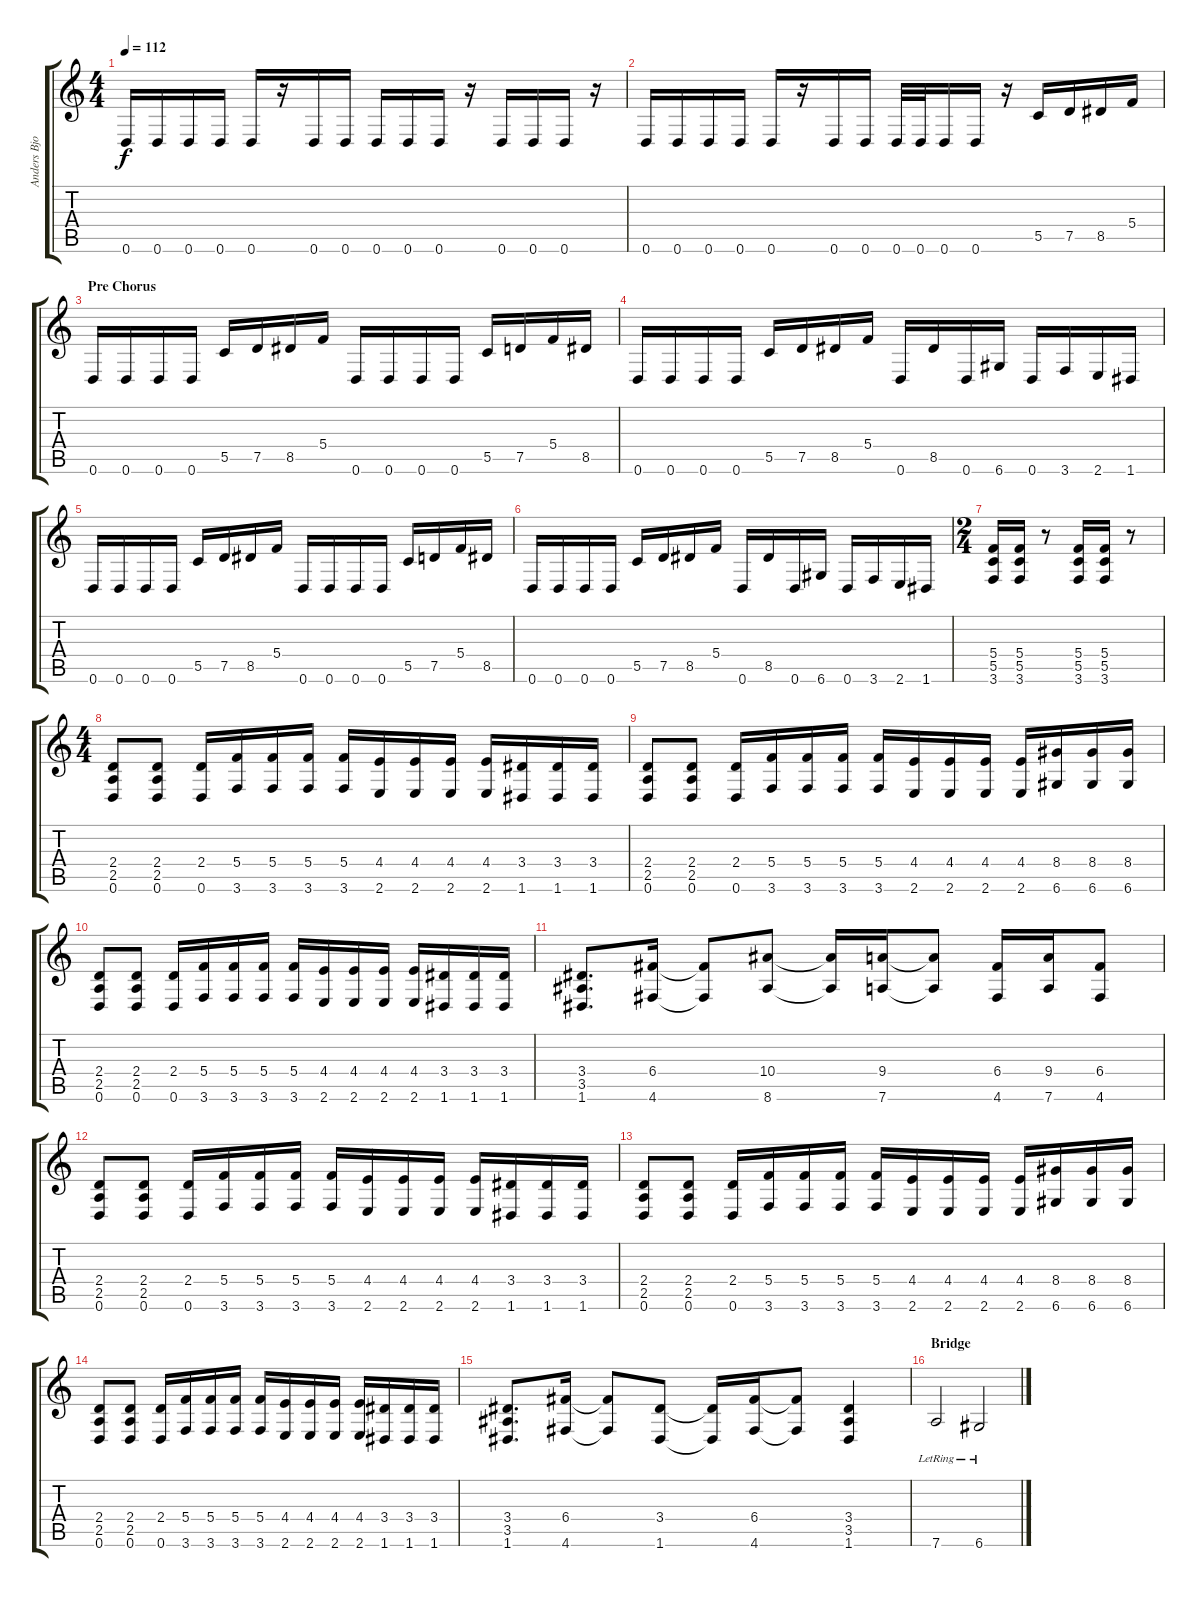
\track ("Anders Bjorler" "Anders Bjo") {instrument distortionguitar}
\staff {score tabs}
\tuning (D4 A3 F3 C3 G2 D2) {hide}
\ts (4 4)
\tempo 112
\clef g2
\ks c
0.6.16{dy f} 0.6.16 0.6.16 0.6.16 0.6.16 r.16 0.6.16 0.6.16 0.6.16 0.6.16 0.6.16 r.16 0.6.16 0.6.16 0.6.16 r.16 |
0.6.16 0.6.16 0.6.16 0.6.16 0.6.16 r.16 0.6.16 0.6.16 0.6.32 0.6.32 0.6.16 0.6.16 r.16 5.5.16 7.5.16 8.5.16 5.4.16 |
\section ("" "Pre Chorus")
0.6.16 0.6.16 0.6.16 0.6.16 5.5.16 7.5.16 8.5.16 5.4.16 0.6.16 0.6.16 0.6.16 0.6.16 5.5.16 7.5.16 5.4.16 8.5.16 |
0.6.16 0.6.16 0.6.16 0.6.16 5.5.16 7.5.16 8.5.16 5.4.16 0.6.16 8.5.16 0.6.16 6.6.16 0.6.16 3.6.16 2.6.16 1.6.16 |
0.6.16 0.6.16 0.6.16 0.6.16 5.5.16 7.5.16 8.5.16 5.4.16 0.6.16 0.6.16 0.6.16 0.6.16 5.5.16 7.5.16 5.4.16 8.5.16 |
0.6.16 0.6.16 0.6.16 0.6.16 5.5.16 7.5.16 8.5.16 5.4.16 0.6.16 8.5.16 0.6.16 6.6.16 0.6.16 3.6.16 2.6.16 1.6.16 |
\ts (2 4)
(5.4 5.5 3.6).16 (5.4 5.5 3.6).16 r.8 (5.4 5.5 3.6).16 (5.4 5.5 3.6).16 r.8 |
\ts (4 4)
(2.4 2.5 0.6).8 (2.4 2.5 0.6).8 (2.4 0.6).16 (5.4 3.6).16 (5.4 3.6).16 (5.4 3.6).16 (5.4 3.6).16 (4.4 2.6).16 (4.4 2.6).16 (4.4 2.6).16 (4.4 2.6).16 (3.4 1.6).16 (3.4 1.6).16 (3.4 1.6).16 |
(2.4 2.5 0.6).8 (2.4 2.5 0.6).8 (2.4 0.6).16 (5.4 3.6).16 (5.4 3.6).16 (5.4 3.6).16 (5.4 3.6).16 (4.4 2.6).16 (4.4 2.6).16 (4.4 2.6).16 (4.4 2.6).16 (8.4 6.6).16 (8.4 6.6).16 (8.4 6.6).16 |
(2.4 2.5 0.6).8 (2.4 2.5 0.6).8 (2.4 0.6).16 (5.4 3.6).16 (5.4 3.6).16 (5.4 3.6).16 (5.4 3.6).16 (4.4 2.6).16 (4.4 2.6).16 (4.4 2.6).16 (4.4 2.6).16 (3.4 1.6).16 (3.4 1.6).16 (3.4 1.6).16 |
(3.4 3.5 1.6).8{d} (6.4 4.6).16 (6.4{t} 4.6{t}).8 (10.4 8.6).8 (10.4{t} 8.6{t}).16 (9.4 7.6).16 (9.4{t} 7.6{t}).8 (6.4 4.6).16 (9.4 7.6).16 (6.4 4.6).8 |
(2.4 2.5 0.6).8 (2.4 2.5 0.6).8 (2.4 0.6).16 (5.4 3.6).16 (5.4 3.6).16 (5.4 3.6).16 (5.4 3.6).16 (4.4 2.6).16 (4.4 2.6).16 (4.4 2.6).16 (4.4 2.6).16 (3.4 1.6).16 (3.4 1.6).16 (3.4 1.6).16 |
(2.4 2.5 0.6).8 (2.4 2.5 0.6).8 (2.4 0.6).16 (5.4 3.6).16 (5.4 3.6).16 (5.4 3.6).16 (5.4 3.6).16 (4.4 2.6).16 (4.4 2.6).16 (4.4 2.6).16 (4.4 2.6).16 (8.4 6.6).16 (8.4 6.6).16 (8.4 6.6).16 |
(2.4 2.5 0.6).8 (2.4 2.5 0.6).8 (2.4 0.6).16 (5.4 3.6).16 (5.4 3.6).16 (5.4 3.6).16 (5.4 3.6).16 (4.4 2.6).16 (4.4 2.6).16 (4.4 2.6).16 (4.4 2.6).16 (3.4 1.6).16 (3.4 1.6).16 (3.4 1.6).16 |
(3.4 3.5 1.6).8{d} (6.4 4.6).16 (6.4{t} 4.6{t}).8 (3.4 1.6).8 (3.4{t} 1.6{t}).16 (6.4 4.6).16 (6.4{t} 4.6{t}).8 (3.4 3.5 1.6).4 |
\section ("" "Bridge")
7.6{lr}.2 6.6{lr}.2
